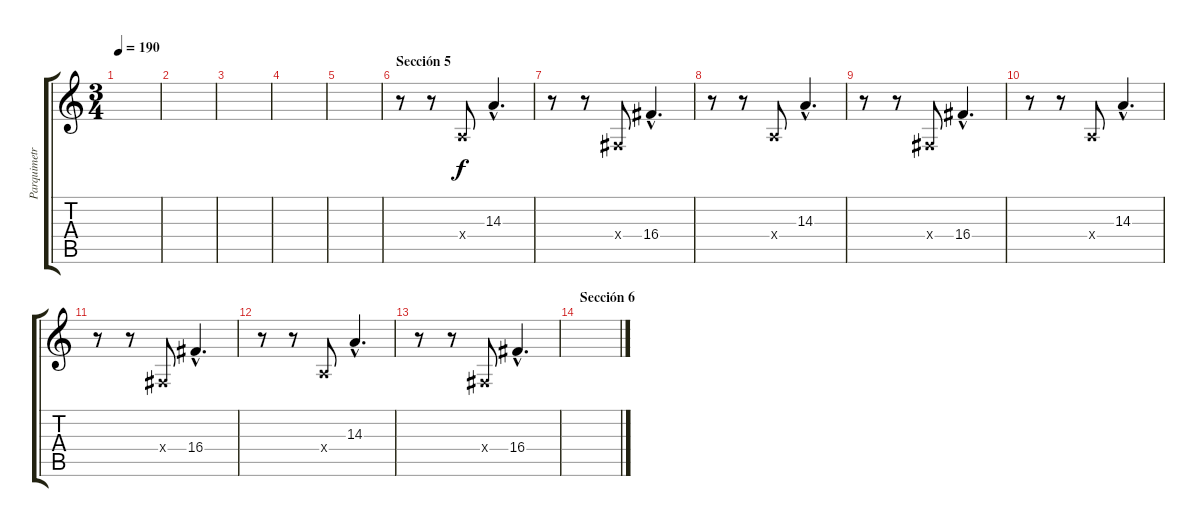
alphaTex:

\track ("Parquimetro" "Parquimetr") {instrument trombone}
\staff {score tabs}
\tuning (E4 B3 G3 D3 A2 E2) {hide}
\ts (3 4)
\tempo 190
\clef g2
\ks c
|
|
|
|
|
\section ("" "Sección 5")
r.8 r.8 7.4{x}.8 14.3{hac}.4{d} |
r.8 r.8 4.4{x}.8 16.4{hac}.4{d} |
r.8 r.8 7.4{x}.8 14.3{hac}.4{d} |
r.8 r.8 4.4{x}.8 16.4{hac}.4{d} |
r.8 r.8 7.4{x}.8 14.3{hac}.4{d} |
r.8 r.8 4.4{x}.8 16.4{hac}.4{d} |
r.8 r.8 7.4{x}.8 14.3{hac}.4{d} |
r.8 r.8 4.4{x}.8 16.4{hac}.4{d} |
\section ("" "Sección 6")
